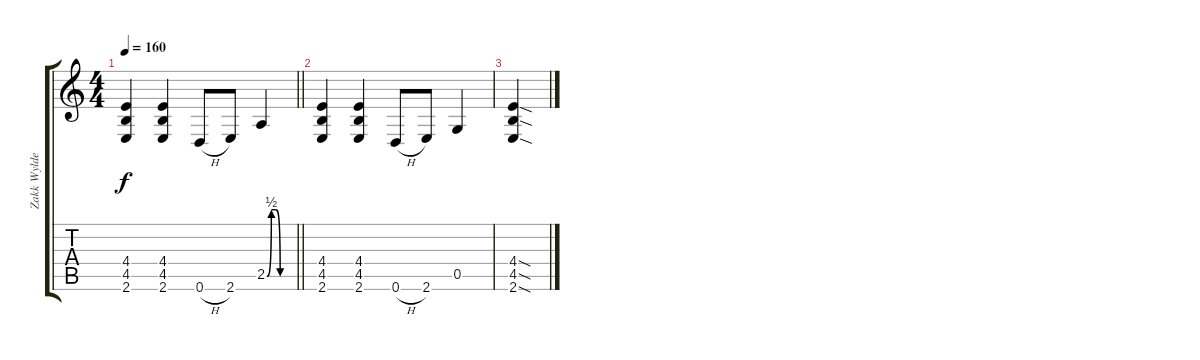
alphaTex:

\track ("Zakk Wylde - Lead Guitar" "Zakk Wylde") {instrument distortionguitar}
\staff {score tabs}
\tuning (D4 A3 F3 C3 G2 D2) {hide}
\ts (4 4)
\tempo 160
\clef g2
\barLineRight lightlight
\ks c
(4.4 4.5 2.6).4{dy f} (4.4 4.5 2.6).4 0.6{h}.8 2.6.8 2.5{be (custom 0 0 10 2 20 2 30 0 60 0)}.4 |
(4.4 4.5 2.6).4 (4.4 4.5 2.6).4 0.6{h}.8 2.6.8 0.5.4 |
(4.4{sod} 4.5{sod} 2.6{sod}).4
